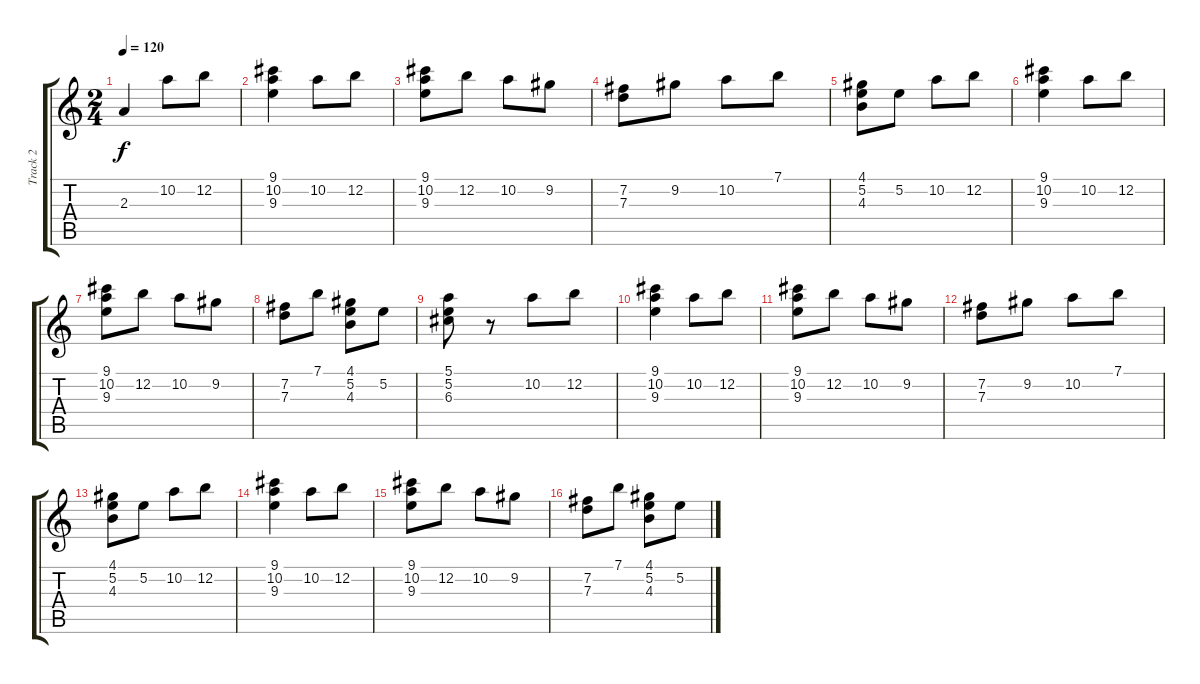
\track ("Track 2" "Track 2") {instrument acousticguitarnylon}
\staff {score tabs}
\tuning (E4 B3 G3 D3 A2 E2) {hide}
\ts (2 4)
\tempo 120
\clef g2
\ks c
2.3.4{dy f} 10.2.8 12.2.8 |
(9.1 10.2 9.3).4 10.2.8 12.2.8 |
(9.1 10.2 9.3).8 12.2.8 10.2.8 9.2.8 |
(7.2 7.3).8 9.2.8 10.2.8 7.1.8 |
(4.1 5.2 4.3).8 5.2.8 10.2.8 12.2.8 |
(9.1 10.2 9.3).4 10.2.8 12.2.8 |
(9.1 10.2 9.3).8 12.2.8 10.2.8 9.2.8 |
(7.2 7.3).8 7.1.8 (4.1 5.2 4.3).8 5.2.8 |
(5.1 5.2 6.3).8 r.8 10.2.8 12.2.8 |
(9.1 10.2 9.3).4 10.2.8 12.2.8 |
(9.1 10.2 9.3).8 12.2.8 10.2.8 9.2.8 |
(7.2 7.3).8 9.2.8 10.2.8 7.1.8 |
(4.1 5.2 4.3).8 5.2.8 10.2.8 12.2.8 |
(9.1 10.2 9.3).4 10.2.8 12.2.8 |
(9.1 10.2 9.3).8 12.2.8 10.2.8 9.2.8 |
(7.2 7.3).8 7.1.8 (4.1 5.2 4.3).8 5.2.8
